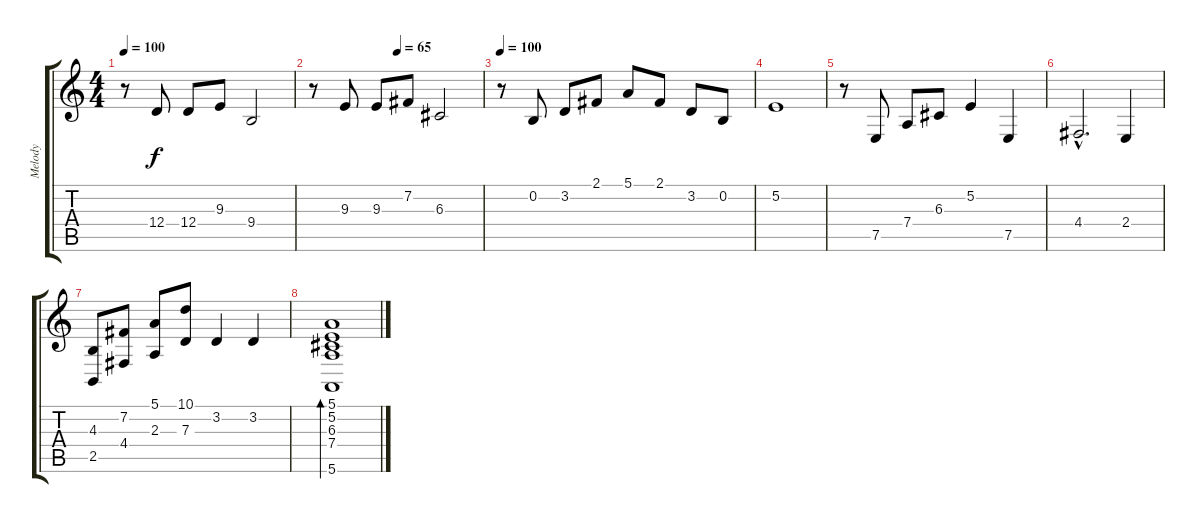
\track ("Melody" "Melody") {instrument clarinet}
\staff {score tabs}
\tuning (E4 B3 G3 D3 A2 E2) {hide}
\ts (4 4)
\tempo 100
\clef g2
\ks c
r.8{dy f} 12.4.8 12.4.8 9.3.8 9.4.2 |
\tempo (70 0.5)
\tempo (65 0.5)
r.8 9.3.8 9.3.8 7.2.8 6.3.2 |
\tempo 100
r.8 0.2.8 3.2.8 2.1.8 5.1.8 2.1.8 3.2.8 0.2.8 |
5.2.1 |
r.8 7.5.8 7.4.8 6.3.8 5.2.4 7.5.4 |
4.4{hac}.2{d} 2.4.4 |
(4.3 2.5).8 (7.2 4.4).8 (5.1 2.3).8 (10.1 7.3).8 3.2.4 3.2.4 |
(5.1 5.2 6.3 7.4 5.6).1{bd 480}
